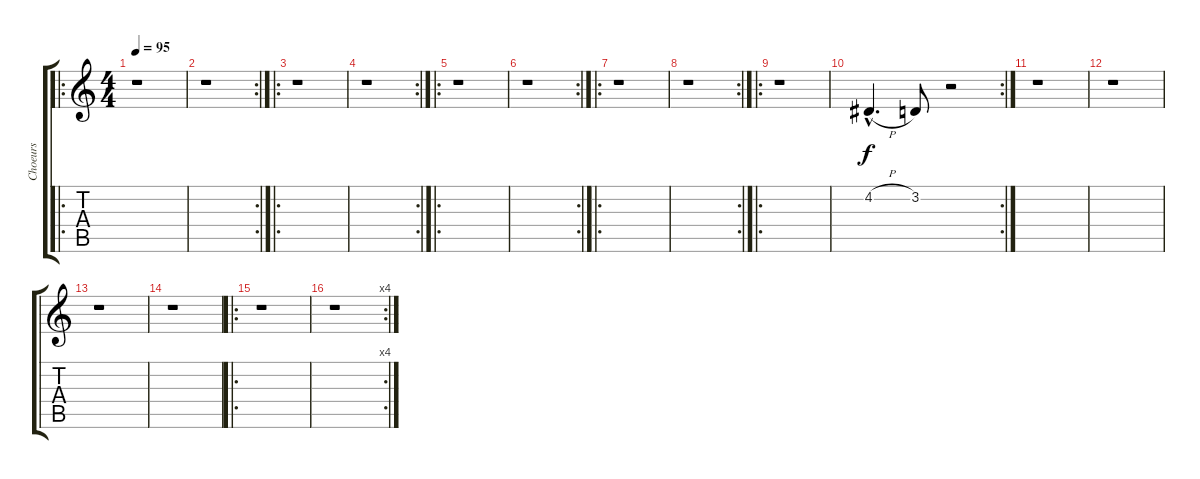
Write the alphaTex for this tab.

\track ("Choeurs" "Choeurs") {instrument stringensemble2}
\staff {score tabs}
\tuning (E4 B3 G3 D3 A2 E2) {hide}
\ro
\ts (4 4)
\tempo 95
\clef g2
\ks c
r.1{dy f instrument stringensemble2} |
\rc 2
r.1 |
\ro
r.1 |
\rc 2
r.1 |
\ro
r.1 |
\rc 2
r.1 |
\ro
r.1 |
\rc 2
r.1 |
\ro
r.1 |
\rc 2
4.2{h hac}.4{d} 3.2.8 r.2 |
r.1 |
r.1 |
r.1 |
r.1 |
\ro
r.1 |
\rc 4
r.1
